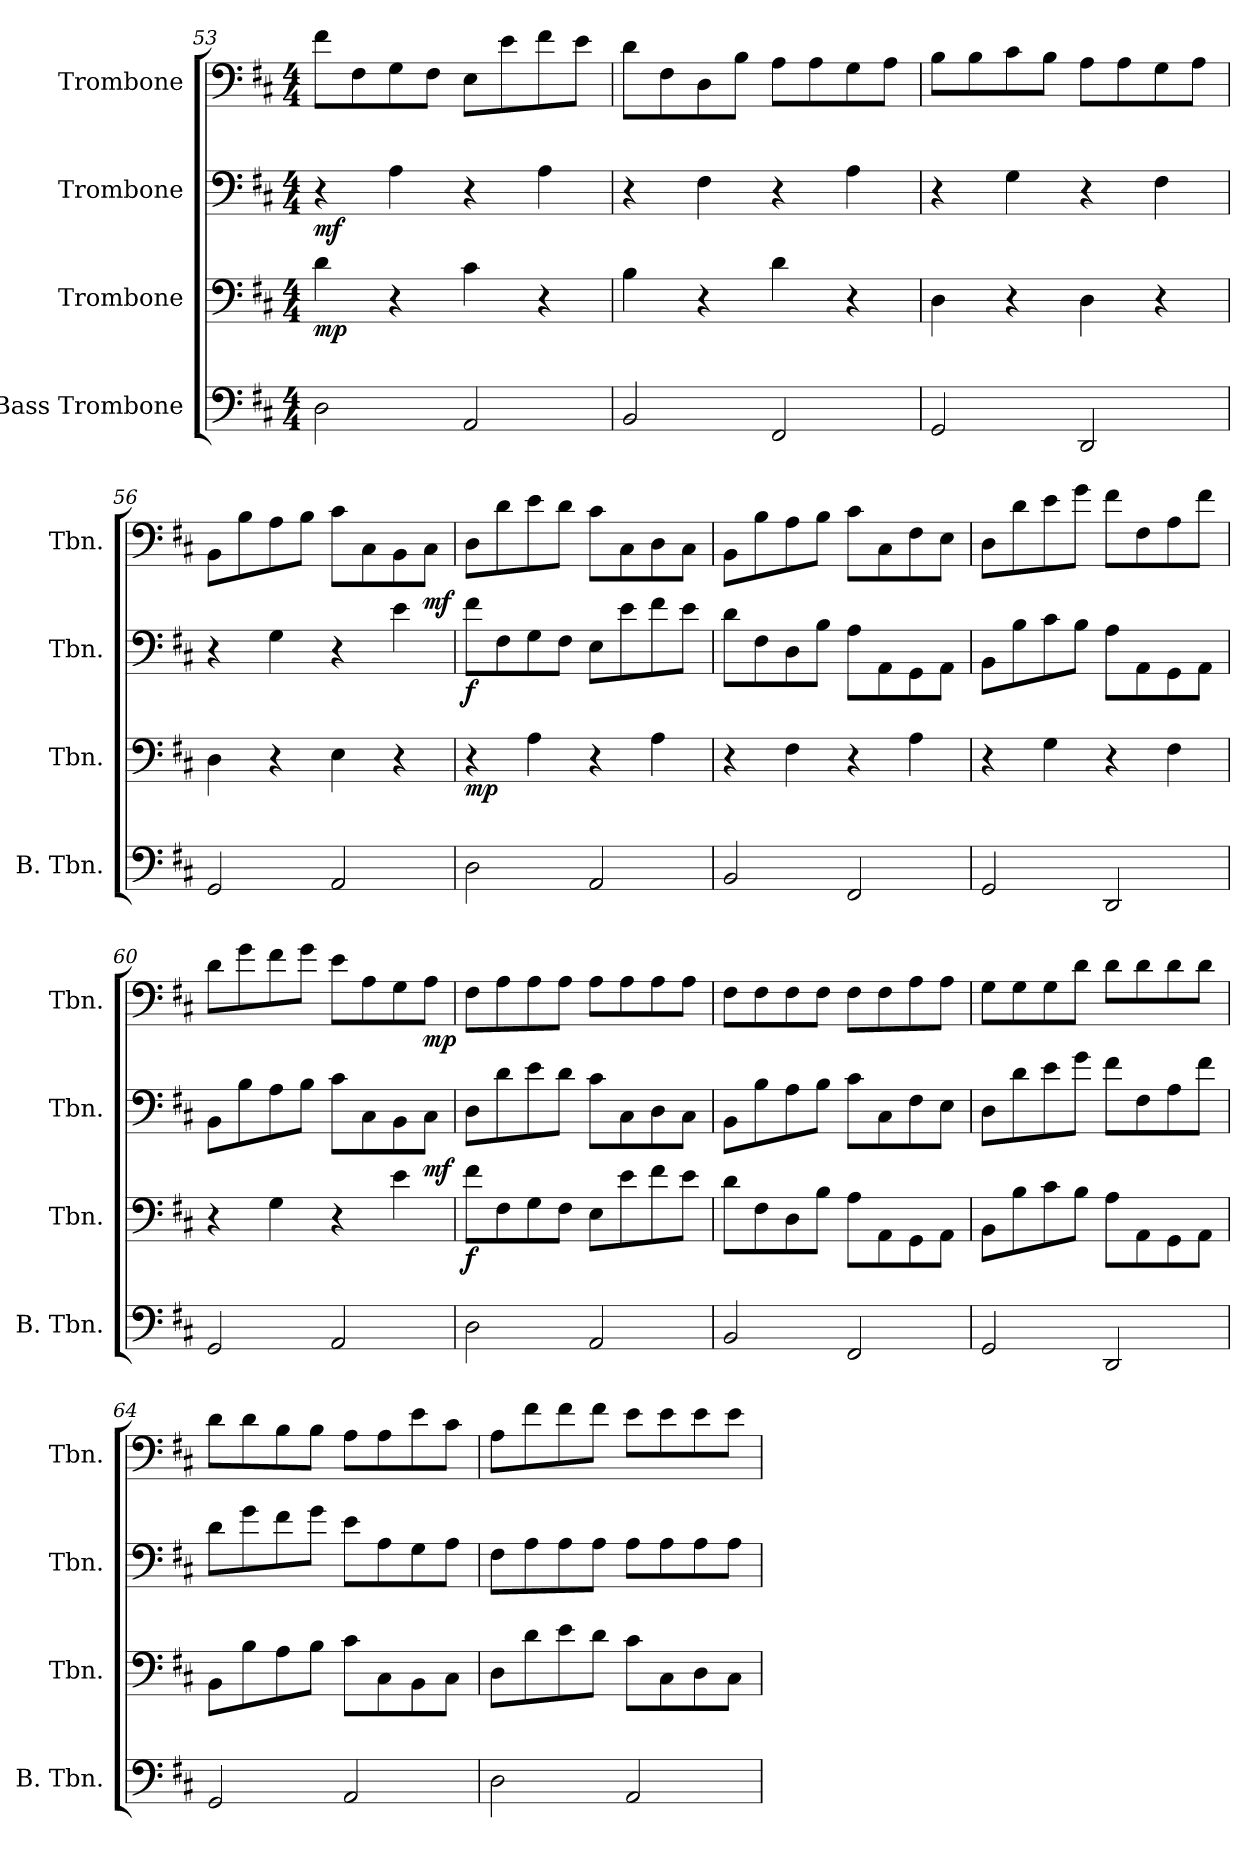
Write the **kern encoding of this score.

**kern	**kern	**dynam	**kern	**dynam	**kern	**dynam
*part4	*part3	*part3	*part2	*part2	*part1	*part1
*staff4	*staff3	*staff3	*staff2	*staff2	*staff1	*staff1
*I"Bass Trombone	*I"Trombone	*	*I"Trombone	*	*I"Trombone	*
*I'B. Tbn.	*I'Tbn.	*	*I'Tbn.	*	*I'Tbn.	*
*clefF4	*clefF4	*	*clefF4	*	*clefF4	*
*k[f#c#]	*k[f#c#]	*	*k[f#c#]	*	*k[f#c#]	*
*M4/4	*M4/4	*	*M4/4	*	*M4/4	*
=53	=53	=53	=53	=53	=53	=53
!	!	!LO:DY:b	!	!LO:DY:b	!	!
2D\	4d\	mp	4r	mf	8f#\L	.
.	.	.	.	.	8F#\	.
.	4r	.	4A\	.	8G\	.
.	.	.	.	.	8F#\J	.
2AA/	4c#\	.	4r	.	8E\L	.
.	.	.	.	.	8e\	.
.	4r	.	4A\	.	8f#\	.
.	.	.	.	.	8e\J	.
!!LO:LB:g=z
=54	=54	=54	=54	=54	=54	=54
2BB/	4B\	.	4r	.	8d\L	.
.	.	.	.	.	8F#\	.
.	4r	.	4F#\	.	8D\	.
.	.	.	.	.	8B\J	.
2FF#/	4d\	.	4r	.	8A\L	.
.	.	.	.	.	8A\	.
.	4r	.	4A\	.	8G\	.
.	.	.	.	.	8A\J	.
=55	=55	=55	=55	=55	=55	=55
2GG/	4D\	.	4r	.	8B\L	.
.	.	.	.	.	8B\	.
.	4r	.	4G\	.	8c#\	.
.	.	.	.	.	8B\J	.
2DD/	4D\	.	4r	.	8A\L	.
.	.	.	.	.	8A\	.
.	4r	.	4F#\	.	8G\	.
.	.	.	.	.	8A\J	.
=56	=56	=56	=56	=56	=56	=56
2GG/	4D\	.	4r	.	8BB\L	.
.	.	.	.	.	8B\	.
.	4r	.	4G\	.	8A\	.
.	.	.	.	.	8B\J	.
2AA/	4E\	.	4r	.	8c#\L	.
.	.	.	.	.	8C#\	.
.	4r	.	4e\	.	8BB\	.
!	!	!	!	!	!	!LO:DY:b
.	.	.	.	.	8C#\J	mf
=57	=57	=57	=57	=57	=57	=57
!	!	!LO:DY:b	!	!LO:DY:b	!	!
2D\	4r	mp	8f#\L	f	8D\L	.
.	.	.	8F#\	.	8d\	.
.	4A\	.	8G\	.	8e\	.
.	.	.	8F#\J	.	8d\J	.
2AA/	4r	.	8E\L	.	8c#\L	.
.	.	.	8e\	.	8C#\	.
.	4A\	.	8f#\	.	8D\	.
.	.	.	8e\J	.	8C#\J	.
!!LO:PB:g=z
=58	=58	=58	=58	=58	=58	=58
2BB/	4r	.	8d\L	.	8BB\L	.
.	.	.	8F#\	.	8B\	.
.	4F#\	.	8D\	.	8A\	.
.	.	.	8B\J	.	8B\J	.
2FF#/	4r	.	8A\L	.	8c#\L	.
.	.	.	8AA\	.	8C#\	.
.	4A\	.	8GG\	.	8F#\	.
.	.	.	8AA\J	.	8E\J	.
=59	=59	=59	=59	=59	=59	=59
2GG/	4r	.	8BB\L	.	8D\L	.
.	.	.	8B\	.	8d\	.
.	4G\	.	8c#\	.	8e\	.
.	.	.	8B\J	.	8g\J	.
2DD/	4r	.	8A\L	.	8f#\L	.
.	.	.	8AA\	.	8F#\	.
.	4F#\	.	8GG\	.	8A\	.
.	.	.	8AA\J	.	8f#\J	.
=60	=60	=60	=60	=60	=60	=60
2GG/	4r	.	8BB\L	.	8d\L	.
.	.	.	8B\	.	8g\	.
.	4G\	.	8A\	.	8f#\	.
.	.	.	8B\J	.	8g\J	.
2AA/	4r	.	8c#\L	.	8e\L	.
.	.	.	8C#\	.	8A\	.
.	4e\	.	8BB\	.	8G\	.
!	!	!	!	!LO:DY:b	!	!LO:DY:b
.	.	.	8C#\J	mf	8A\J	mp
=61	=61	=61	=61	=61	=61	=61
!	!	!LO:DY:b	!	!	!	!
2D\	8f#\L	f	8D\L	.	8F#\L	.
.	8F#\	.	8d\	.	8A\	.
.	8G\	.	8e\	.	8A\	.
.	8F#\J	.	8d\J	.	8A\J	.
2AA/	8E\L	.	8c#\L	.	8A\L	.
.	8e\	.	8C#\	.	8A\	.
.	8f#\	.	8D\	.	8A\	.
.	8e\J	.	8C#\J	.	8A\J	.
!!LO:LB:g=z
=62	=62	=62	=62	=62	=62	=62
2BB/	8d\L	.	8BB\L	.	8F#\L	.
.	8F#\	.	8B\	.	8F#\	.
.	8D\	.	8A\	.	8F#\	.
.	8B\J	.	8B\J	.	8F#\J	.
2FF#/	8A\L	.	8c#\L	.	8F#\L	.
.	8AA\	.	8C#\	.	8F#\	.
.	8GG\	.	8F#\	.	8A\	.
.	8AA\J	.	8E\J	.	8A\J	.
=63	=63	=63	=63	=63	=63	=63
2GG/	8BB\L	.	8D\L	.	8G\L	.
.	8B\	.	8d\	.	8G\	.
.	8c#\	.	8e\	.	8G\	.
.	8B\J	.	8g\J	.	8d\J	.
2DD/	8A\L	.	8f#\L	.	8d\L	.
.	8AA\	.	8F#\	.	8d\	.
.	8GG\	.	8A\	.	8d\	.
.	8AA\J	.	8f#\J	.	8d\J	.
=64	=64	=64	=64	=64	=64	=64
2GG/	8BB\L	.	8d\L	.	8d\L	.
.	8B\	.	8g\	.	8d\	.
.	8A\	.	8f#\	.	8B\	.
.	8B\J	.	8g\J	.	8B\J	.
2AA/	8c#\L	.	8e\L	.	8A\L	.
.	8C#\	.	8A\	.	8A\	.
.	8BB\	.	8G\	.	8e\	.
.	8C#\J	.	8A\J	.	8c#\J	.
=65	=65	=65	=65	=65	=65	=65
2D\	8D\L	.	8F#\L	.	8A\L	.
.	8d\	.	8A\	.	8f#\	.
.	8e\	.	8A\	.	8f#\	.
.	8d\J	.	8A\J	.	8f#\J	.
2AA/	8c#\L	.	8A\L	.	8e\L	.
.	8C#\	.	8A\	.	8e\	.
.	8D\	.	8A\	.	8e\	.
.	8C#\J	.	8A\J	.	8e\J	.
=	=	=	=	=	=	=
*-	*-	*-	*-	*-	*-	*-
